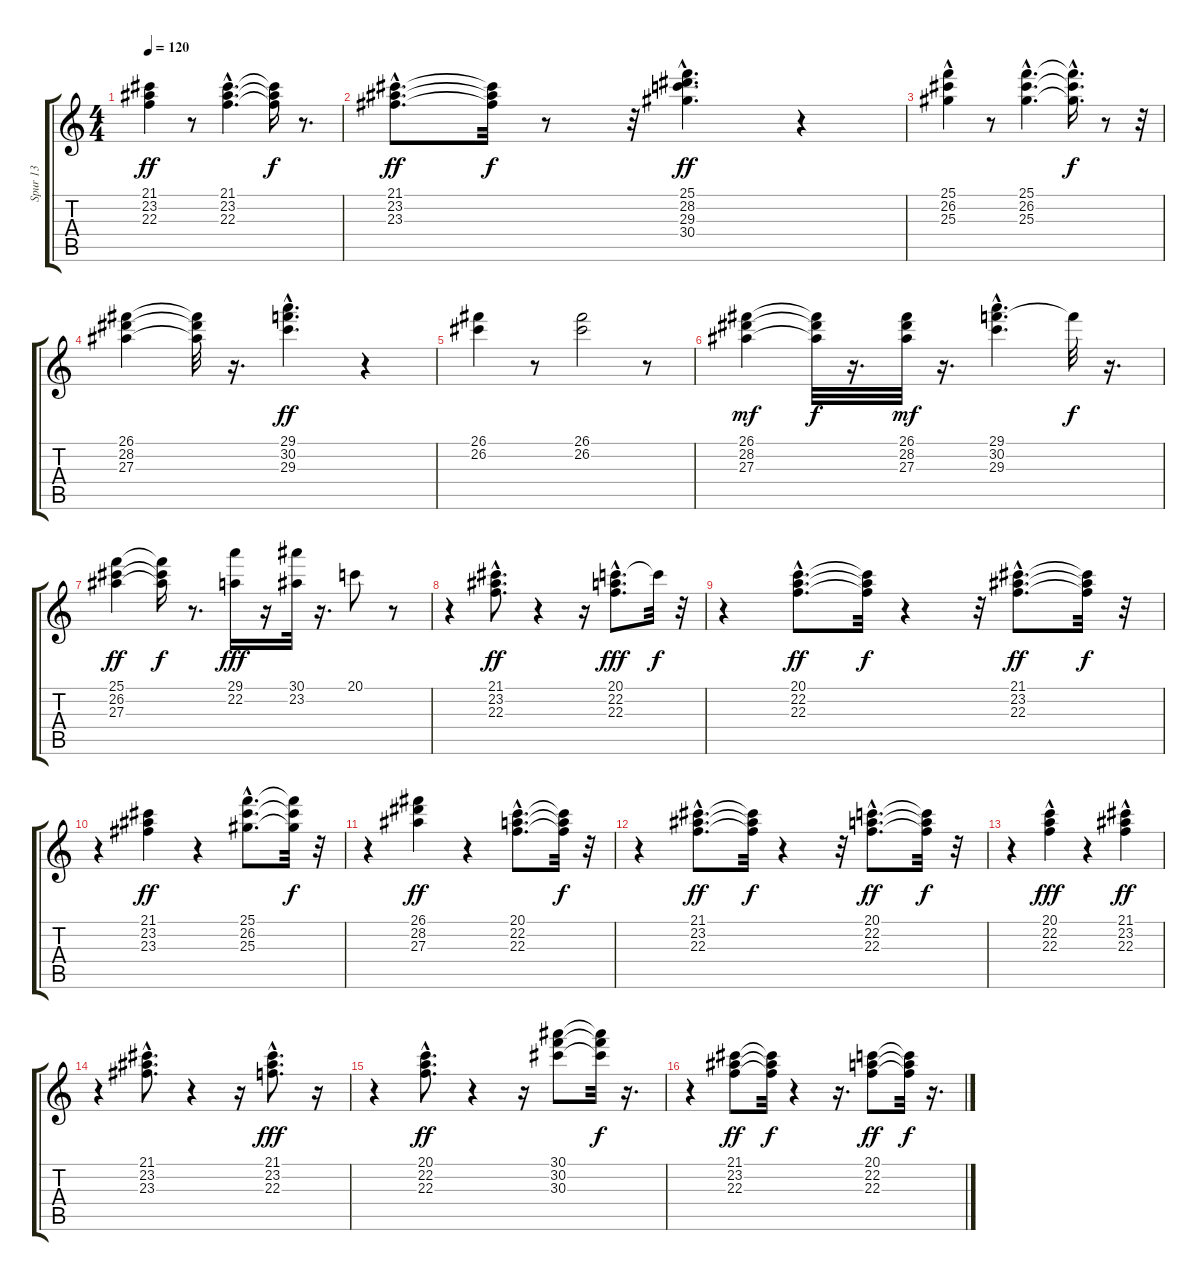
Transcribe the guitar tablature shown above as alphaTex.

\track ("Spur 13" "Spur 13") {instrument rockorgan}
\staff {score tabs}
\tuning (E4 B3 G3 D3 A2 E2) {hide}
\ts (4 4)
\tempo 120
\clef g2
\ks c
(21.1 23.2 22.3).4{dy ff} r.8 (21.1{hac} 23.2{hac} 22.3{hac}).4{d} (21.1{t} 23.2{t} 22.3{t}).16{dy f} r.8{d} |
(21.1{hac} 23.2{hac} 23.3{hac}).8{d dy ff} (21.1{t} 23.2{t} 23.3{t}).32{dy f} r.8 r.32 (25.1 28.2{hac} 29.3{hac} 30.4{hac}).4{d dy ff} r.4 |
(25.1 26.2 25.3{hac}).4 r.8 (25.1{hac} 26.2{hac} 25.3{hac}).4{d} (25.1{hac t} 26.2{hac t} 25.3{hac t}).16{d dy f} r.8 r.32 |
(26.1 28.2 27.3).4 (26.1{t} 28.2{t} 27.3{t}).32 r.16{d} (29.1 30.2{hac} 29.3{hac}).4{d dy ff} r.4 |
(26.1 26.2).4 r.8 (26.1 26.2).2 r.8 |
(26.1 28.2 27.3).4{dy mf} (26.1{t} 28.2{t} 27.3{t}).32{dy f} r.16{d} (26.1 28.2 27.3).32{dy mf} r.16{d} (29.1{hac} 30.2{hac} 29.3{hac}).4{d} 30.2{t}.32{dy f} r.16{d} |
(25.1 26.2 27.3).4{dy ff instrument rockorgan} (25.1{t} 26.2{t} 27.3{t}).16{dy f} r.8{d} (29.1 22.2).16{dy fff} r.16 (30.1 23.2).32 r.16{d} 20.1.8 r.8 |
r.4 (21.1{hac} 23.2{hac} 22.3{hac}).8{d dy ff instrument rockorgan} r.4 r.16 (20.1{hac} 22.2{hac} 22.3{hac}).8{d dy fff} 20.1{t}.32{dy f} r.32 |
r.4 (20.1{hac} 22.2{hac} 22.3{hac}).8{d dy ff} (20.1{t} 22.2{t} 22.3{t}).32{dy f} r.4 r.32 (21.1{hac} 23.2{hac} 22.3{hac}).8{d dy ff} (21.1{t} 23.2{t} 22.3{t}).32{dy f} r.32 |
r.4 (21.1 23.2 23.3).4{dy ff} r.4 (25.1{hac} 26.2{hac} 25.3{hac}).8{d} (25.1{t} 26.2{t} 25.3{t}).32{dy f} r.32 |
r.4 (26.1 28.2 27.3).4{dy ff} r.4 (20.1{hac} 22.2{hac} 22.3{hac}).8{d} (20.1{t} 22.2{t} 22.3{t}).32{dy f} r.32 |
r.4 (21.1{hac} 23.2{hac} 22.3{hac}).8{d dy ff} (21.1{t} 23.2{t} 22.3{t}).32{dy f} r.4 r.32 (20.1{hac} 22.2{hac} 22.3{hac}).8{d dy ff} (20.1{t} 22.2{t} 22.3{t}).32{dy f} r.32 |
r.4 (20.1 22.2 22.3{hac}).4{dy fff} r.4 (21.1 23.2 22.3{hac}).4{dy ff} |
r.4 (21.1{hac} 23.2{hac} 23.3{hac}).8{d instrument rockorgan} r.4 r.16 (21.1{hac} 23.2{hac} 22.3{hac}).8{d dy fff} r.16 |
r.4 (20.1{hac} 22.2{hac} 22.3{hac}).8{d dy ff} r.4 r.16 (30.1 30.2 30.3).8 (30.1{t} 30.2{t} 30.3{t}).32{dy f} r.16{d} |
r.4 (21.1 23.2 22.3).8{dy ff instrument rockorgan} (21.1{t} 23.2{t} 22.3{t}).32{dy f} r.4 r.16{d} (20.1 22.2 22.3).8{dy ff} (20.1{t} 22.2{t} 22.3{t}).32{dy f} r.16{d}
